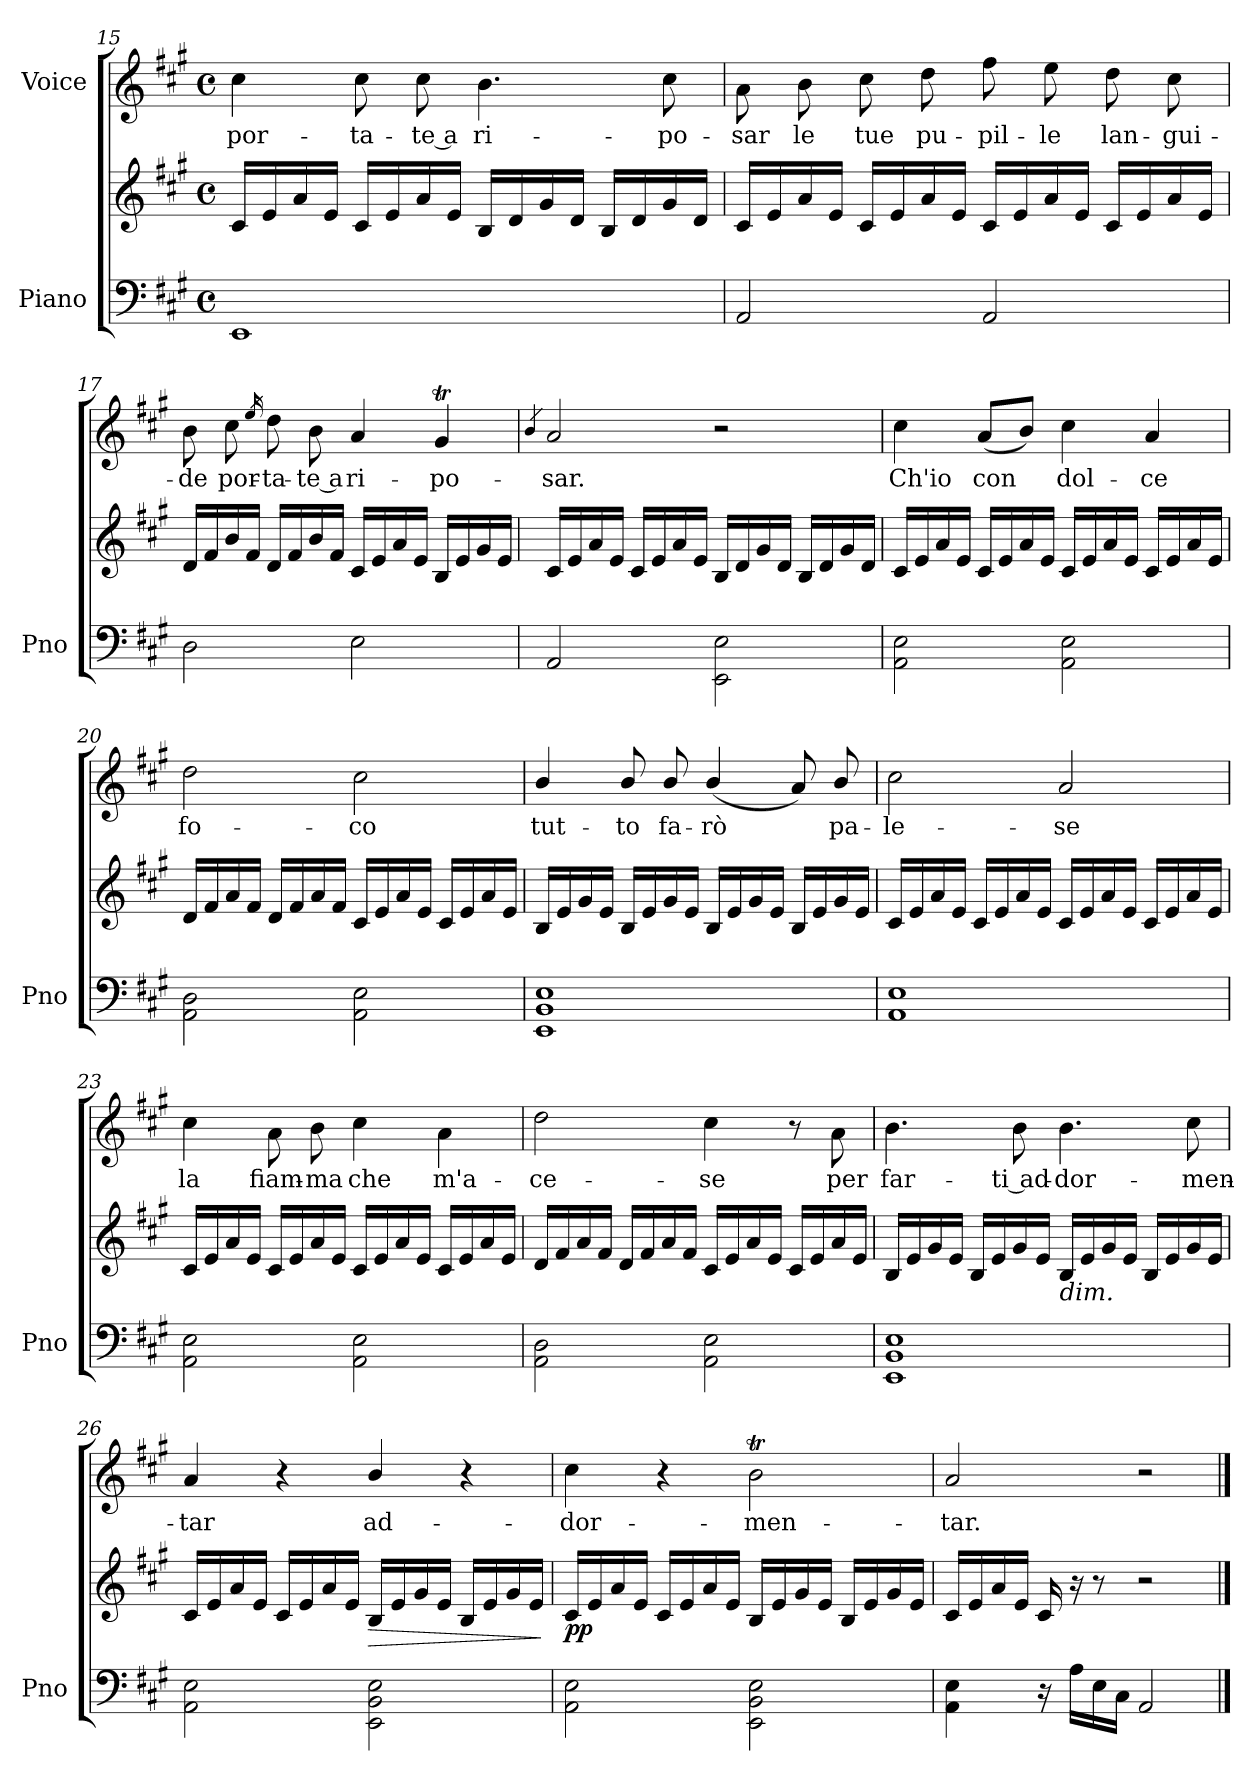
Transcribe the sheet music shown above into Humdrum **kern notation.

**kern	**kern	**dynam	**kern	**text
*part2	*part2	*part2	*part1	*part1
*staff3	*staff2	*staff2/3	*staff1	*staff1
*I"Piano	*	*	*I"Voice	*
*I'Pno	*	*	*	*
!!LO:PB:g=z
*clefF4	*clefG2	*	*clefG2	*
*k[f#c#g#]	*k[f#c#g#]	*	*k[f#c#g#]	*
*M4/4	*M4/4	*	*M4/4	*
*met(c)	*met(c)	*	*met(c)	*
=15	=15	=15	=15	=15
!	!	!	!	!LO:LY:b
1EE	16c#/LL	.	4cc#\	por-
.	16e/	.	.	.
.	16a/	.	.	.
.	16e/JJ	.	.	.
!	!	!	!	!LO:LY:b
.	16c#/LL	.	8cc#\	-ta-
.	16e/	.	.	.
!	!	!	!	!LO:LY:b
.	16a/	.	8cc#\	-te a
.	16e/JJ	.	.	.
!	!	!	!	!LO:LY:b
.	16B/LL	.	4.b\	ri-
.	16d/	.	.	.
.	16g#/	.	.	.
.	16d/JJ	.	.	.
.	16B/LL	.	.	.
.	16d/	.	.	.
!	!	!	!	!LO:LY:b
.	16g#/	.	8cc#\	-po-
.	16d/JJ	.	.	.
=16	=16	=16	=16	=16
!	!	!	!	!LO:LY:b
2AA/	16c#/LL	.	8a\	-sar
.	16e/	.	.	.
!	!	!	!	!LO:LY:b
.	16a/	.	8b\	le
.	16e/JJ	.	.	.
!	!	!	!	!LO:LY:b
.	16c#/LL	.	8cc#\	tue
.	16e/	.	.	.
!	!	!	!	!LO:LY:b
.	16a/	.	8dd\	pu-
.	16e/JJ	.	.	.
!	!	!	!	!LO:LY:b
2AA/	16c#/LL	.	8ff#\	-pil-
.	16e/	.	.	.
!	!	!	!	!LO:LY:b
.	16a/	.	8ee\	-le
.	16e/JJ	.	.	.
!	!	!	!	!LO:LY:b
.	16c#/LL	.	8dd\	lan-
.	16e/	.	.	.
!	!	!	!	!LO:LY:b
.	16a/	.	8cc#\	-gui-
.	16e/JJ	.	.	.
=17	=17	=17	=17	=17
!	!	!	!	!LO:LY:b
2D\	16d/LL	.	8b\	-de
.	16f#/	.	.	.
!	!	!	!	!LO:LY:b
.	16b/	.	8cc#\	por-
.	16f#/JJ	.	.	.
.	.	.	16qee/	.
!	!	!	!	!LO:LY:b
.	16d/LL	.	8dd\	-ta-
.	16f#/	.	.	.
!	!	!	!	!LO:LY:b
.	16b/	.	8b\	-te a
.	16f#/JJ	.	.	.
!	!	!	!	!LO:LY:b
2E\	16c#/LL	.	4a/	ri-
.	16e/	.	.	.
.	16a/	.	.	.
.	16e/JJ	.	.	.
!	!	!	!	!LO:LY:b
.	16B/LL	.	4g#t/	-po-
.	16e/	.	.	.
.	16g#/	.	.	.
.	16e/JJ	.	.	.
!!LO:LB:g=z
=18	=18	=18	=18	=18
.	.	.	4qb/	.
!	!	!	!	!LO:LY:b
2AA/	16c#/LL	.	2a/	-sar.
.	16e/	.	.	.
.	16a/	.	.	.
.	16e/JJ	.	.	.
.	16c#/LL	.	.	.
.	16e/	.	.	.
.	16a/	.	.	.
.	16e/JJ	.	.	.
2EE\ 2E\	16B/LL	.	2r	.
.	16d/	.	.	.
.	16g#/	.	.	.
.	16d/JJ	.	.	.
.	16B/LL	.	.	.
.	16d/	.	.	.
.	16g#/	.	.	.
.	16d/JJ	.	.	.
=19	=19	=19	=19	=19
!	!	!	!	!LO:LY:b
2AA\ 2E\	16c#/LL	.	4cc#\	Ch'io
.	16e/	.	.	.
.	16a/	.	.	.
.	16e/JJ	.	.	.
!	!	!	!	!LO:LY:b
.	16c#/LL	.	(<8a/L	con
.	16e/	.	.	.
.	16a/	.	8b/J)	.
.	16e/JJ	.	.	.
!	!	!	!	!LO:LY:b
2AA\ 2E\	16c#/LL	.	4cc#\	dol-
.	16e/	.	.	.
.	16a/	.	.	.
.	16e/JJ	.	.	.
!	!	!	!	!LO:LY:b
.	16c#/LL	.	4a/	-ce
.	16e/	.	.	.
.	16a/	.	.	.
.	16e/JJ	.	.	.
=20	=20	=20	=20	=20
!	!	!	!	!LO:LY:b
2AA\ 2D\	16d/LL	.	2dd\	fo-
.	16f#/	.	.	.
.	16a/	.	.	.
.	16f#/JJ	.	.	.
.	16d/LL	.	.	.
.	16f#/	.	.	.
.	16a/	.	.	.
.	16f#/JJ	.	.	.
!	!	!	!	!LO:LY:b
2AA\ 2E\	16c#/LL	.	2cc#\	-co
.	16e/	.	.	.
.	16a/	.	.	.
.	16e/JJ	.	.	.
.	16c#/LL	.	.	.
.	16e/	.	.	.
.	16a/	.	.	.
.	16e/JJ	.	.	.
=21	=21	=21	=21	=21
!	!	!	!	!LO:LY:b
1EE 1BB 1E	16B/LL	.	4b/	tut-
.	16e/	.	.	.
.	16g#/	.	.	.
.	16e/JJ	.	.	.
!	!	!	!	!LO:LY:b
.	16B/LL	.	8b/	-to
.	16e/	.	.	.
!	!	!	!	!LO:LY:b
.	16g#/	.	8b/	fa-
.	16e/JJ	.	.	.
!	!	!	!	!LO:LY:b
.	16B/LL	.	(<4b/	-rò
.	16e/	.	.	.
.	16g#/	.	.	.
.	16e/JJ	.	.	.
.	16B/LL	.	8a/)	.
.	16e/	.	.	.
!	!	!	!	!LO:LY:b
.	16g#/	.	8b/	pa-
.	16e/JJ	.	.	.
!!LO:LB:g=z
=22	=22	=22	=22	=22
!	!	!	!	!LO:LY:b
1AA 1E	16c#/LL	.	2cc#\	-le-
.	16e/	.	.	.
.	16a/	.	.	.
.	16e/JJ	.	.	.
.	16c#/LL	.	.	.
.	16e/	.	.	.
.	16a/	.	.	.
.	16e/JJ	.	.	.
!	!	!	!	!LO:LY:b
.	16c#/LL	.	2a/	-se
.	16e/	.	.	.
.	16a/	.	.	.
.	16e/JJ	.	.	.
.	16c#/LL	.	.	.
.	16e/	.	.	.
.	16a/	.	.	.
.	16e/JJ	.	.	.
=23	=23	=23	=23	=23
!	!	!	!	!LO:LY:b
2AA\ 2E\	16c#/LL	.	4cc#\	la
.	16e/	.	.	.
.	16a/	.	.	.
.	16e/JJ	.	.	.
!	!	!	!	!LO:LY:b
.	16c#/LL	.	8a\	fiam-
.	16e/	.	.	.
!	!	!	!	!LO:LY:b
.	16a/	.	8b\	-ma
.	16e/JJ	.	.	.
!	!	!	!	!LO:LY:b
2AA\ 2E\	16c#/LL	.	4cc#\	che
.	16e/	.	.	.
.	16a/	.	.	.
.	16e/JJ	.	.	.
!	!	!	!	!LO:LY:b
.	16c#/LL	.	4a\	m'a-
.	16e/	.	.	.
.	16a/	.	.	.
.	16e/JJ	.	.	.
=24	=24	=24	=24	=24
!	!	!	!	!LO:LY:b
2AA\ 2D\	16d/LL	.	2dd\	-ce-
.	16f#/	.	.	.
.	16a/	.	.	.
.	16f#/JJ	.	.	.
.	16d/LL	.	.	.
.	16f#/	.	.	.
.	16a/	.	.	.
.	16f#/JJ	.	.	.
!	!	!	!	!LO:LY:b
2AA\ 2E\	16c#/LL	.	4cc#\	-se
.	16e/	.	.	.
.	16a/	.	.	.
.	16e/JJ	.	.	.
.	16c#/LL	.	8r	.
.	16e/	.	.	.
!	!	!	!	!LO:LY:b
.	16a/	.	8a\	per
.	16e/JJ	.	.	.
=25	=25	=25	=25	=25
!	!	!	!	!LO:LY:b
1EE 1BB 1E	16B/LL	.	4.b\	far-
.	16e/	.	.	.
.	16g#/	.	.	.
.	16e/JJ	.	.	.
.	16B/LL	.	.	.
.	16e/	.	.	.
!	!	!	!	!LO:LY:b
.	16g#/	.	8b\	-ti ad-
.	16e/JJ	.	.	.
!	!LO:TX:b:i:t=dim.	!	!	!
!	!	!	!	!LO:LY:b
.	16B/LL	.	4.b\	-dor-
.	16e/	.	.	.
.	16g#/	.	.	.
.	16e/JJ	.	.	.
.	16B/LL	.	.	.
.	16e/	.	.	.
!	!	!	!	!LO:LY:b
.	16g#/	.	8cc#\	-men-
.	16e/JJ	.	.	.
!!LO:LB:g=z
=26	=26	=26	=26	=26
!	!	!	!	!LO:LY:b
2AA\ 2E\	16c#/LL	.	4a/	-tar
.	16e/	.	.	.
.	16a/	.	.	.
.	16e/JJ	.	.	.
.	16c#/LL	.	4r	.
.	16e/	.	.	.
.	16a/	.	.	.
.	16e/JJ	.	.	.
!	!	!LO:HP:b	!	!LO:LY:b
2EE\ 2BB\ 2E\	16B/LL	>	4b/	ad-
.	16e/	.	.	.
.	16g#/	.	.	.
.	16e/JJ	.	.	.
.	16B/LL	.	4r	.
.	16e/	.	.	.
.	16g#/	.	.	.
.	16e/JJ	.	.	.
.	.	]	.	.
=27	=27	=27	=27	=27
!	!	!LO:DY:b	!	!LO:LY:b
2AA\ 2E\	16c#/LL	pp	4cc#\	-dor-
.	16e/	.	.	.
.	16a/	.	.	.
.	16e/JJ	.	.	.
.	16c#/LL	.	4r	.
.	16e/	.	.	.
.	16a/	.	.	.
.	16e/JJ	.	.	.
!	!	!	!	!LO:LY:b
2EE\ 2BB\ 2E\	16B/LL	.	2bT\	-men-
.	16e/	.	.	.
.	16g#/	.	.	.
.	16e/JJ	.	.	.
.	16B/LL	.	.	.
.	16e/	.	.	.
.	16g#/	.	.	.
.	16e/JJ	.	.	.
=28	=28	=28	=28	=28
!	!	!	!	!LO:LY:b
4AA\ 4E\	16c#/LL	.	2a/	-tar.
.	16e/	.	.	.
.	16a/	.	.	.
.	16e/JJ	.	.	.
16r	16c#/	.	.	.
16A\LL	16r	.	.	.
16E\	8r	.	.	.
16C#\JJ	.	.	.	.
2AA/	2r	.	2r	.
==	==	==	==	==
*-	*-	*-	*-	*-
